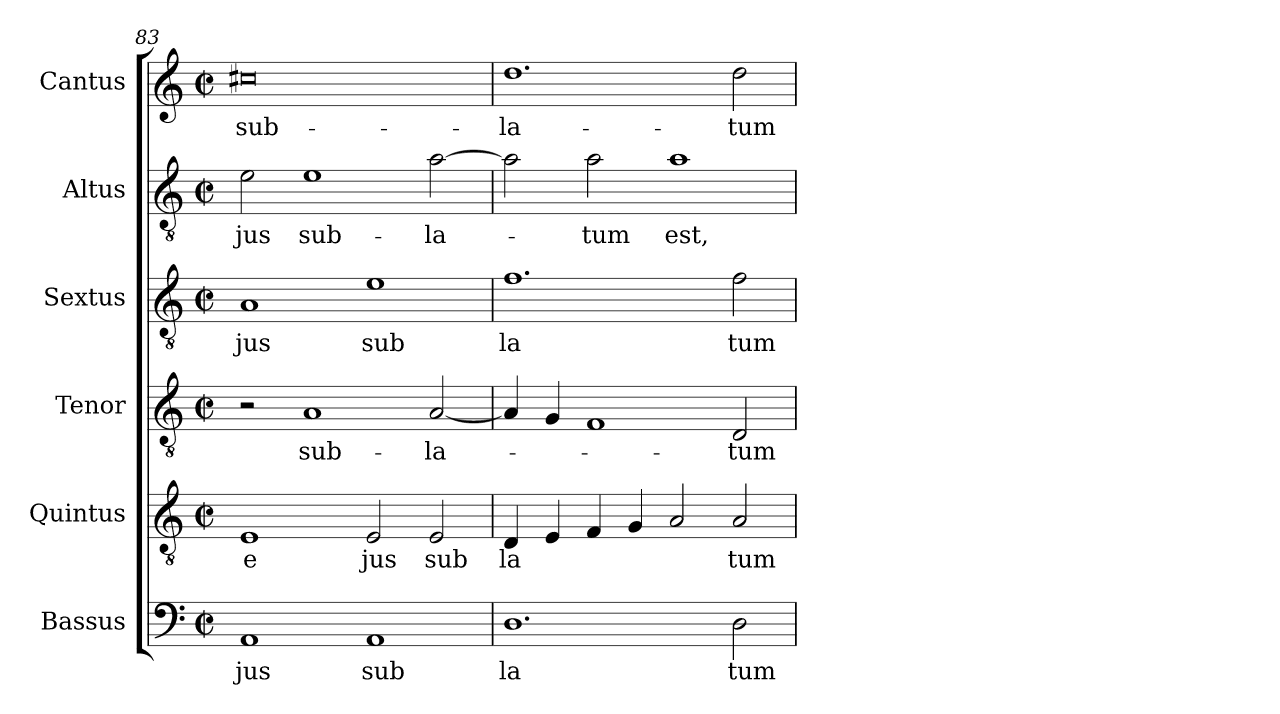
**kern	**text	**kern	**text	**kern	**text	**kern	**text	**kern	**text	**kern	**text
*part6	*part6	*part5	*part5	*part4	*part4	*part3	*part3	*part2	*part2	*part1	*part1
*staff6	*staff6	*staff5	*staff5	*staff4	*staff4	*staff3	*staff3	*staff2	*staff2	*staff1	*staff1
*I"Bassus	*	*I"Quintus	*	*I"Tenor	*	*I"Sextus	*	*I"Altus	*	*I"Cantus	*
*clefF4	*	*clefGv2	*	*clefGv2	*	*clefGv2	*	*clefGv2	*	*clefG2	*
*M2/2	*	*M2/2	*	*M2/2	*	*M2/2	*	*M2/2	*	*M2/2	*
*met(c|)	*	*met(c|)	*	*met(c|)	*	*met(c|)	*	*met(c|)	*	*met(c|)	*
=83	=83	=83	=83	=83	=83	=83	=83	=83	=83	=83	=83
!	!LO:LY:b:cj	!	!LO:LY:b:cj	!	!	!	!LO:LY:b:cj	!	!LO:LY:b:cj	!	!LO:LY:b:cj
1AA	jus	1E	e	2r	.	1A	jus	2e\	-jus	0cc#X	sub-
!	!	!	!	!	!LO:LY:b:cj	!	!	!	!LO:LY:b:cj	!	!
.	.	.	.	1A	sub-	.	.	1e	sub-	.	.
!	!LO:LY:b:cj	!	!LO:LY:b:cj	!	!	!	!LO:LY:b:cj	!	!	!	!
1AA	sub	2E/	jus	.	.	1e	sub	.	.	.	.
!	!	!	!LO:LY:b:cj	!	!LO:LY:b:cj	!	!	!	!LO:LY:b:cj	!	!
.	.	2E/	sub	[<2A/	-la-	.	.	[>2a\	-la-	.	.
=84	=84	=84	=84	=84	=84	=84	=84	=84	=84	=84	=84
!	!LO:LY:b:cj	!	!LO:LY:b:cj	!	!	!	!LO:LY:b:cj	!	!	!	!LO:LY:b:cj
1.D	la	4D/	la	4A/]	.	1.f	la	2a\]	.	1.dd	-la-
.	.	4E/	.	4G/	.	.	.	.	.	.	.
!	!	!	!	!	!	!	!	!	!LO:LY:b:cj	!	!
.	.	4F/	.	1F	.	.	.	2a\	-tum	.	.
.	.	4G/	.	.	.	.	.	.	.	.	.
!	!	!	!	!	!	!	!	!	!LO:LY:b:cj	!	!
.	.	2A/	.	.	.	.	.	1a	est,	.	.
!	!LO:LY:b:cj	!	!LO:LY:b:cj	!	!LO:LY:b:cj	!	!LO:LY:b:cj	!	!	!	!LO:LY:b:cj
2D\	tum	2A/	tum	2D/	-tum	2f\	tum	.	.	2dd\	-tum
=	=	=	=	=	=	=	=	=	=	=	=
*-	*-	*-	*-	*-	*-	*-	*-	*-	*-	*-	*-
